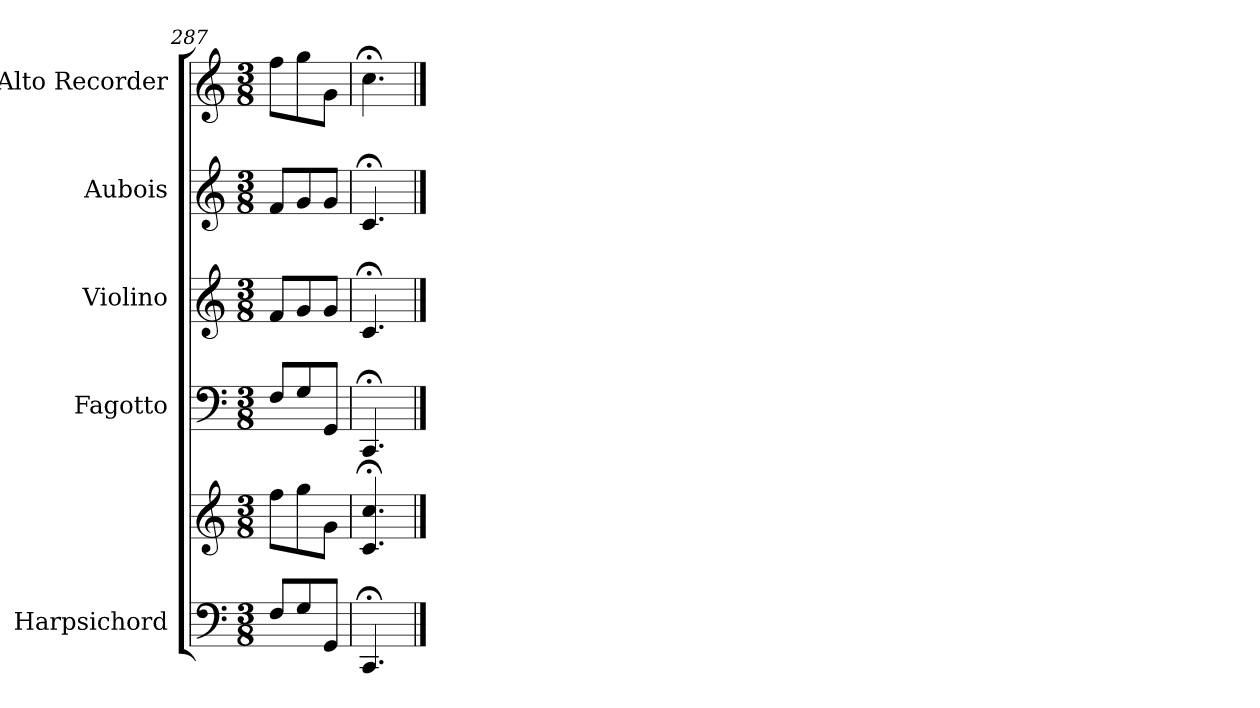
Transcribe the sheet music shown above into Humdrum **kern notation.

**kern	**kern	**kern	**kern	**kern	**kern
*part5	*part5	*part4	*part3	*part2	*part1
*staff6	*staff5	*staff4	*staff3	*staff2	*staff1
*I"Harpsichord	*	*I"Fagotto	*I"Violino	*I"Aubois	*I"Alto Recorder
*I'Hch.	*	*	*I'Vln.	*	*I'A. Rec.
*clefF4	*clefG2	*clefF4	*clefG2	*clefG2	*clefG2
*k[]	*k[]	*k[]	*k[]	*k[]	*k[]
*M3/8	*M3/8	*M3/8	*M3/8	*M3/8	*M3/8
=287	=287	=287	=287	=287	=287
8F/L	8ff\L	8F/L	8f/L	8f/L	8ff\L
8G/	8gg\	8G/	8g/	8g/	8gg\
8GG/J	8g\J	8GG/J	8g/J	8g/J	8g\J
=288	=288	=288	=288	=288	=288
4.CC;</	4.c/;< 4.cc/;<	4.CC;</	4.c;</	4.c;</	4.cc;<\
==	==	==	==	==	==
*-	*-	*-	*-	*-	*-
